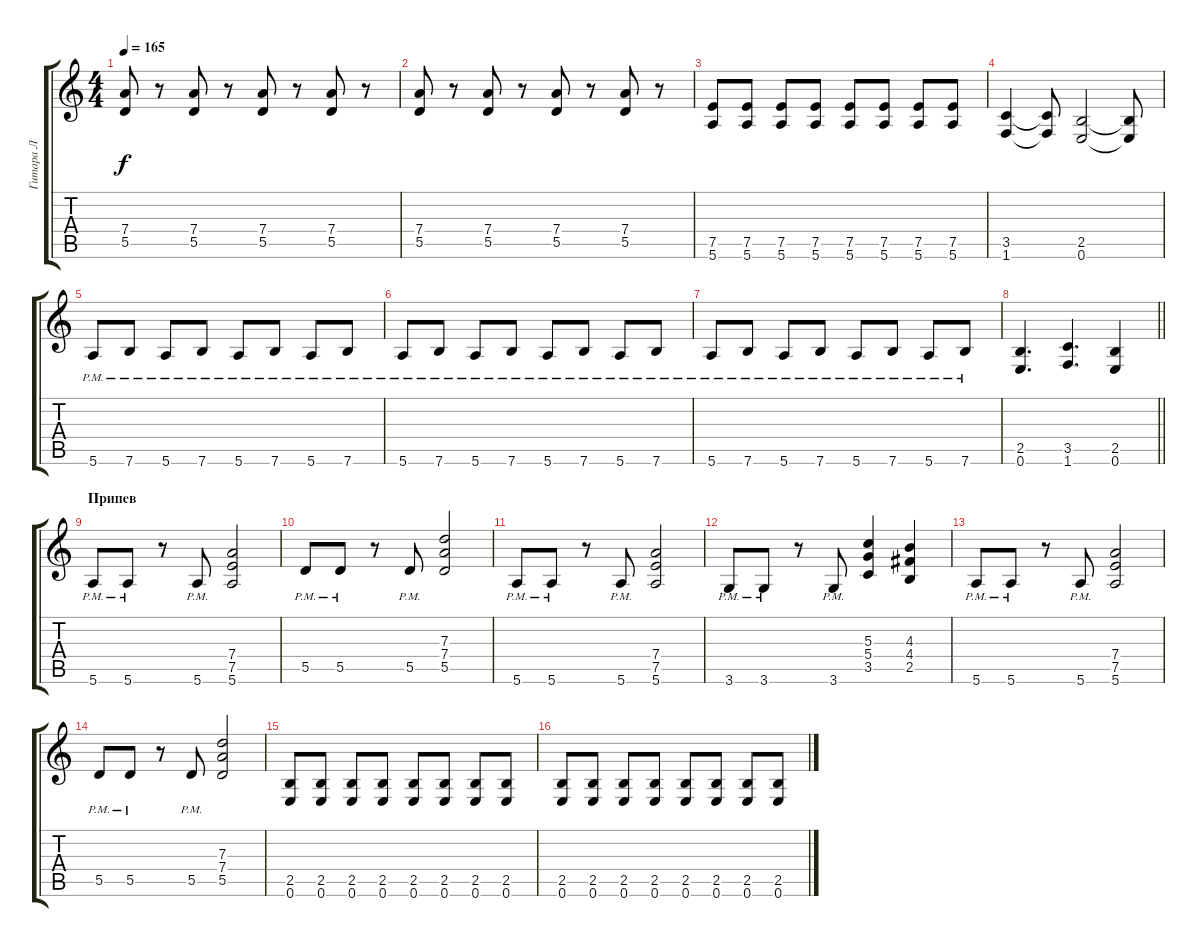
\track ("Гитара Л" "Гитара Л") {instrument distortionguitar}
\staff {score tabs}
\tuning (E4 B3 G3 D3 A2 E2) {hide}
\ts (4 4)
\tempo 165
\clef g2
\ks c
(7.4 5.5).8{dy f} r.8 (7.4 5.5).8 r.8 (7.4 5.5).8 r.8 (7.4 5.5).8 r.8 |
(7.4 5.5).8 r.8 (7.4 5.5).8 r.8 (7.4 5.5).8 r.8 (7.4 5.5).8 r.8 |
(7.5 5.6).8 (7.5 5.6).8 (7.5 5.6).8 (7.5 5.6).8 (7.5 5.6).8 (7.5 5.6).8 (7.5 5.6).8 (7.5 5.6).8 |
(3.5 1.6).4 (3.5{t} 1.6{t}).8 (2.5 0.6).2 (2.5{t} 0.6{t}).8 |
5.6{pm}.8 7.6{pm}.8 5.6{pm}.8 7.6{pm}.8 5.6{pm}.8 7.6{pm}.8 5.6{pm}.8 7.6{pm}.8 |
5.6{pm}.8 7.6{pm}.8 5.6{pm}.8 7.6{pm}.8 5.6{pm}.8 7.6{pm}.8 5.6{pm}.8 7.6{pm}.8 |
5.6{pm}.8 7.6{pm}.8 5.6{pm}.8 7.6{pm}.8 5.6{pm}.8 7.6{pm}.8 5.6{pm}.8 7.6{pm}.8 |
\barLineRight lightlight
(2.5 0.6).4{d} (3.5 1.6).4{d} (2.5 0.6).4 |
\section ("" "Припев")
5.6{pm}.8 5.6{pm}.8 r.8 5.6{pm}.8 (7.4 7.5 5.6).2 |
5.5{pm}.8 5.5{pm}.8 r.8 5.5{pm}.8 (7.3 7.4 5.5).2 |
5.6{pm}.8 5.6{pm}.8 r.8 5.6{pm}.8 (7.4 7.5 5.6).2 |
3.6{pm}.8 3.6{pm}.8 r.8 3.6{pm}.8 (5.3 5.4 3.5).4 (4.3 4.4 2.5).4 |
5.6{pm}.8 5.6{pm}.8 r.8 5.6{pm}.8 (7.4 7.5 5.6).2 |
5.5{pm}.8 5.5{pm}.8 r.8 5.5{pm}.8 (7.3 7.4 5.5).2 |
(2.5 0.6).8 (2.5 0.6).8 (2.5 0.6).8 (2.5 0.6).8 (2.5 0.6).8 (2.5 0.6).8 (2.5 0.6).8 (2.5 0.6).8 |
(2.5 0.6).8 (2.5 0.6).8 (2.5 0.6).8 (2.5 0.6).8 (2.5 0.6).8 (2.5 0.6).8 (2.5 0.6).8 (2.5 0.6).8
